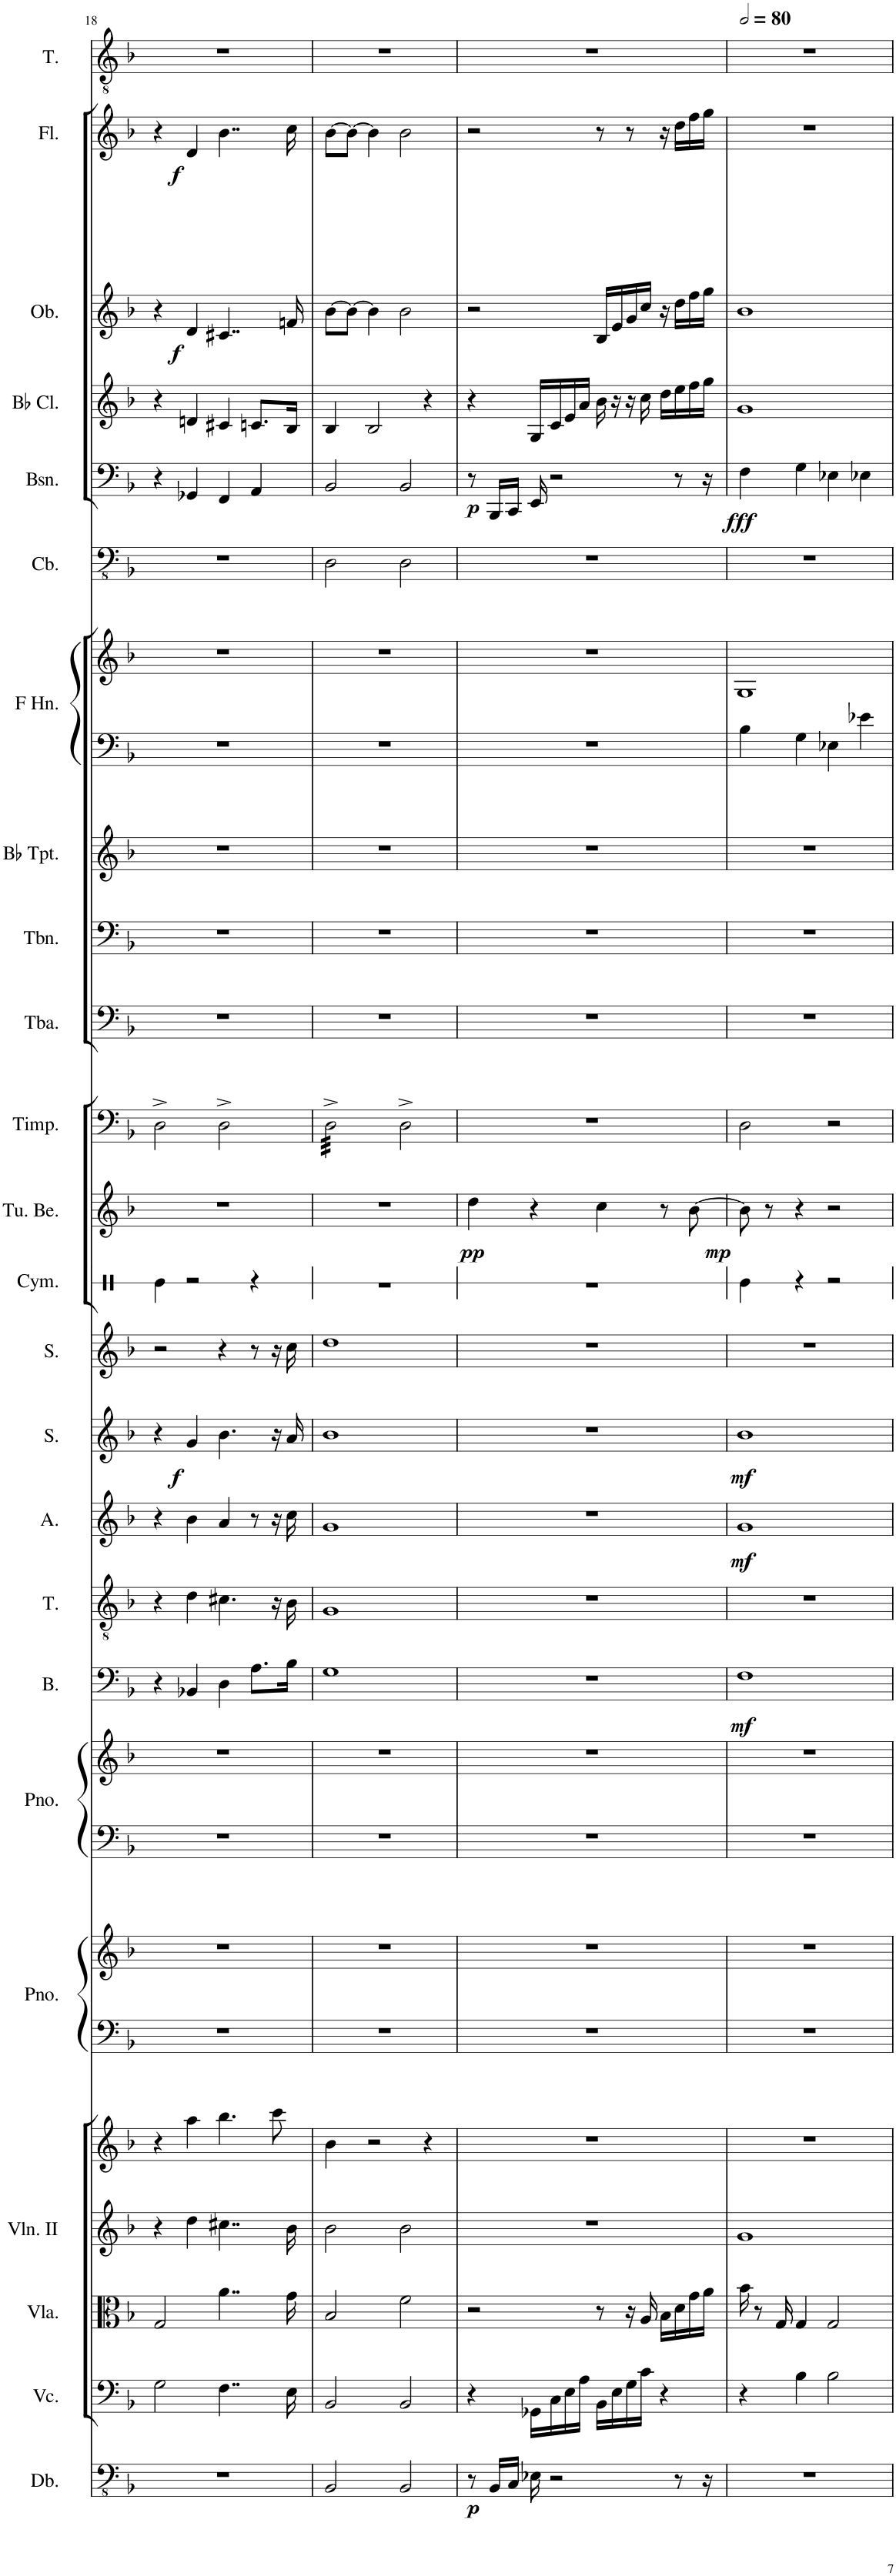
**kern	**dynam	**kern	**kern	**kern	**kern	**kern	**kern	**kern	**kern	**kern	**dynam	**kern	**kern	**dynam	**kern	**dynam	**kern	**kern	**kern	**dynam	**kern	**kern	**kern	**kern	**kern	**kern	**kern	**kern	**dynam	**kern	**kern	**dynam	**kern	**dynam	**kern
*part25	*part25	*part24	*part23	*part22	*part21	*part20	*part20	*part19	*part19	*part18	*part18	*part17	*part16	*part16	*part15	*part15	*part14	*part13	*part12	*part12	*part11	*part10	*part9	*part8	*part7	*part7	*part6	*part5	*part5	*part4	*part3	*part3	*part2	*part2	*part1
*staff28	*staff28	*staff27	*staff26	*staff25	*staff24	*staff23	*staff22	*staff21	*staff20	*staff19	*staff19	*staff18	*staff17	*staff17	*staff16	*staff16	*staff15	*staff14	*staff13	*staff13	*staff12	*staff11	*staff10	*staff9	*staff8	*staff7	*staff6	*staff5	*staff5	*staff4	*staff3	*staff3	*staff2	*staff2	*staff1
*I"Double Bass	*	*I"Violoncellos	*I"Violas	*I"Violins II	*I"Violins I	*I"Piano	*	*I"Piano	*	*I"Bass	*	*I"Tenor	*I"Alto	*	*I"Soprano	*	*I"Soprano	*I"Cymbal	*I"Tubular Bells	*	*I"Timpani	*I"Tuba	*I"Trombone	*I"Trumpets in Bb	*I"Horns in F	*	*I"Contrabasses	*I"Bassoons	*	*I"Clarinets in Bb	*I"Oboes	*	*I"Flutes	*	*I"Tenor
*I'Db.	*	*I'Vc.	*I'Vla.	*I'Vln. II	*	*I'Pno.	*	*I'Pno.	*	*I'B.	*	*I'T.	*I'A.	*	*I'S.	*	*I'S.	*I'Cym.	*I'Tu. Be.	*	*I'Timp.	*I'Tba.	*I'Tbn.	*	*	*	*I'Cb.	*I'Bsn.	*	*	*I'Ob.	*	*I'Fl.	*	*I'T.
!!LO:PB:g=z
*clefFv4	*	*clefF4	*clefC3	*clefG2	*clefG2	*clefF4	*clefG2	*clefF4	*clefG2	*clefF4	*	*clefGv2	*clefG2	*	*clefG2	*	*clefG2	*clefX	*clefG2	*	*clefF4	*clefF4	*clefF4	*clefG2	*clefF4	*clefG2	*clefFv4	*clefF4	*	*clefG2	*clefG2	*	*clefG2	*	*clefGv2
*ITrd7c12	*	*	*	*	*	*	*	*	*	*	*	*	*	*	*	*	*	*	*	*	*	*	*	*ITrd1c2	*ITrd4c7	*ITrd4c7	*ITrd7c12	*	*	*ITrd1c2	*	*	*	*	*
*k[b-]	*	*k[b-]	*k[b-]	*k[b-]	*k[b-]	*k[b-]	*k[b-]	*k[b-]	*k[b-]	*k[b-]	*	*k[b-]	*k[b-]	*	*k[b-]	*	*k[b-]	*k[]	*k[b-]	*	*k[b-]	*k[b-]	*k[b-]	*k[b-]	*k[b-]	*k[b-]	*k[b-]	*k[b-]	*	*k[b-]	*k[b-]	*	*k[b-]	*	*k[b-]
*M4/4	*	*M4/4	*M4/4	*M4/4	*M4/4	*M4/4	*M4/4	*M4/4	*M4/4	*M4/4	*	*M4/4	*M4/4	*	*M4/4	*	*M4/4	*M4/4	*M4/4	*	*M4/4	*M4/4	*M4/4	*M4/4	*M4/4	*M4/4	*M4/4	*M4/4	*	*M4/4	*M4/4	*	*M4/4	*	*M4/4
=18	=18	=18	=18	=18	=18	=18	=18	=18	=18	=18	=18	=18	=18	=18	=18	=18	=18	=18	=18	=18	=18	=18	=18	=18	=18	=18	=18	=18	=18	=18	=18	=18	=18	=18	=18
*	*	*	*	*	*	*	*	*	*	*	*	*	*	*	*^	*	*	*	*	*	*	*	*	*	*	*	*	*	*	*	*^	*	*^	*	*
1r	.	2G\	2G/	4r	4r	1r	1r	1r	1r	4r	.	4r	4r	.	4r	8ryy	.	2r	4Re\	1r	.	2D^\	1r	1r	1r	1r	1r	1r	4r	.	4r	4r	8ryy	.	4r	8ryy	.	1r
!	!	!	!	!	!	!	!	!	!	!	!	!	!	!	!	!	!LO:DY:b	!	!	!	!	!	!	!	!	!	!	!	!	!	!	!	!	!LO:DY:b	!	!	!LO:DY:b	!
.	.	.	.	.	.	.	.	.	.	.	.	.	.	.	.	2..ryy	f	.	.	.	.	.	.	.	.	.	.	.	.	.	.	.	2..ryy	f	.	2..ryy	f	.
.	.	.	.	4dd\	4aa\	.	.	.	.	4BB-X/	.	4d\	4b-\	.	4g/	.	.	.	2r	.	.	.	.	.	.	.	.	.	4GG-X/	.	4dn/	4d/	.	.	4d/	.	.	.
.	.	4..F\	4..a\	4..cc#X\	4.bb-\	.	.	.	.	4D\	.	4.c#X\	4a/	.	4.b-\	.	.	4r	.	.	.	2D^\	.	.	.	.	.	.	4FF/	.	4c#X/	4..c#X/	.	.	4..b-\	.	.	.
.	.	.	.	.	.	.	.	.	.	8.A\L	.	.	8r	.	.	.	.	8r	4r	.	.	.	.	.	.	.	.	.	4AA/	.	8.cn/L	.	.	.	.	.	.	.
.	.	.	.	.	8ccc\	.	.	.	.	.	.	16r	16r	.	16r	.	.	16r	.	.	.	.	.	.	.	.	.	.	.	.	.	.	.	.	.	.	.	.
.	.	16E\	16g\	16b-\	.	.	.	.	.	16B-\Jk	.	16B-\	16cc\	.	16a/	.	.	16cc\	.	.	.	.	.	.	.	.	.	.	.	.	16B-/Jk	16fn/	.	.	16cc\	.	.	.
*	*	*	*	*	*	*	*	*	*	*	*	*	*	*	*	*	*	*	*	*	*	*	*	*	*	*	*	*	*	*	*	*v	*v	*	*	*	*	*
*	*	*	*	*	*	*	*	*	*	*	*	*	*	*	*v	*v	*	*	*	*	*	*	*	*	*	*	*	*	*	*	*	*	*	*v	*v	*	*
=19	=19	=19	=19	=19	=19	=19	=19	=19	=19	=19	=19	=19	=19	=19	=19	=19	=19	=19	=19	=19	=19	=19	=19	=19	=19	=19	=19	=19	=19	=19	=19	=19	=19	=19	=19
*	*	*	*	*	*	*	*	*	*	*	*	*	*	*	*	*	*	*	*	*	*tremolo	*	*	*	*	*	*	*	*	*	*	*	*	*	*
2BBB-/	.	2BB-/	2B-/	2b-\	4b-\	1r	1r	1r	1r	1G	.	1G	1g	.	1b-	.	1dd	1r	1r	.	32D^\LLL	1r	1r	1r	1r	1r	2DD\	2BB-/	.	4B-/	[8b-\L	.	[8b-\L	.	1r
.	.	.	.	.	.	.	.	.	.	.	.	.	.	.	.	.	.	.	.	.	32D^\	.	.	.	.	.	.	.	.	.	.	.	.	.	.
.	.	.	.	.	.	.	.	.	.	.	.	.	.	.	.	.	.	.	.	.	32D^\	.	.	.	.	.	.	.	.	.	.	.	.	.	.
.	.	.	.	.	.	.	.	.	.	.	.	.	.	.	.	.	.	.	.	.	32D^\	.	.	.	.	.	.	.	.	.	.	.	.	.	.
.	.	.	.	.	.	.	.	.	.	.	.	.	.	.	.	.	.	.	.	.	32D^\	.	.	.	.	.	.	.	.	.	8b-\J_	.	8b-\J_	.	.
.	.	.	.	.	.	.	.	.	.	.	.	.	.	.	.	.	.	.	.	.	32D^\	.	.	.	.	.	.	.	.	.	.	.	.	.	.
.	.	.	.	.	.	.	.	.	.	.	.	.	.	.	.	.	.	.	.	.	32D^\	.	.	.	.	.	.	.	.	.	.	.	.	.	.
.	.	.	.	.	.	.	.	.	.	.	.	.	.	.	.	.	.	.	.	.	32D^\	.	.	.	.	.	.	.	.	.	.	.	.	.	.
.	.	.	.	.	2r	.	.	.	.	.	.	.	.	.	.	.	.	.	.	.	32D^\	.	.	.	.	.	.	.	.	2B-/	4b-\]	.	4b-\]	.	.
.	.	.	.	.	.	.	.	.	.	.	.	.	.	.	.	.	.	.	.	.	32D^\	.	.	.	.	.	.	.	.	.	.	.	.	.	.
.	.	.	.	.	.	.	.	.	.	.	.	.	.	.	.	.	.	.	.	.	32D^\	.	.	.	.	.	.	.	.	.	.	.	.	.	.
.	.	.	.	.	.	.	.	.	.	.	.	.	.	.	.	.	.	.	.	.	32D^\	.	.	.	.	.	.	.	.	.	.	.	.	.	.
.	.	.	.	.	.	.	.	.	.	.	.	.	.	.	.	.	.	.	.	.	32D^\	.	.	.	.	.	.	.	.	.	.	.	.	.	.
.	.	.	.	.	.	.	.	.	.	.	.	.	.	.	.	.	.	.	.	.	32D^\	.	.	.	.	.	.	.	.	.	.	.	.	.	.
.	.	.	.	.	.	.	.	.	.	.	.	.	.	.	.	.	.	.	.	.	32D^\	.	.	.	.	.	.	.	.	.	.	.	.	.	.
.	.	.	.	.	.	.	.	.	.	.	.	.	.	.	.	.	.	.	.	.	32D^\JJJ	.	.	.	.	.	.	.	.	.	.	.	.	.	.
*	*	*	*	*	*	*	*	*	*	*	*	*	*	*	*	*	*	*	*	*	*Xtremolo	*	*	*	*	*	*	*	*	*	*	*	*	*	*
2BBB-/	.	2BB-/	2f\	2b-\	.	.	.	.	.	.	.	.	.	.	.	.	.	.	.	.	2D^\	.	.	.	.	.	2DD\	2BB-/	.	.	2b-\	.	2b-\	.	.
.	.	.	.	.	4r	.	.	.	.	.	.	.	.	.	.	.	.	.	.	.	.	.	.	.	.	.	.	.	.	4r	.	.	.	.	.
=20	=20	=20	=20	=20	=20	=20	=20	=20	=20	=20	=20	=20	=20	=20	=20	=20	=20	=20	=20	=20	=20	=20	=20	=20	=20	=20	=20	=20	=20	=20	=20	=20	=20	=20	=20
!	!LO:DY:b	!	!	!	!	!	!	!	!	!	!	!	!	!	!	!	!	!	!	!LO:DY:b	!	!	!	!	!	!	!	!	!LO:DY:b	!	!	!	!	!	!
*	*	*	*	*	*	*	*	*	*	*	*	*	*	*	*	*	*	*	*^	*	*	*	*	*	*	*	*	*	*	*	*	*	*	*	*
8r	p	4r	2r	1r	1r	1r	1r	1r	1r	1r	.	1r	1r	.	1r	.	1r	1r	4dd\	2...ryy	pp	1r	1r	1r	1r	1r	1r	1r	8r	p	4r	2r	.	2r	.	1r
16BBB-/LL	.	.	.	.	.	.	.	.	.	.	.	.	.	.	.	.	.	.	.	.	.	.	.	.	.	.	.	.	16BBB-/LL	.	.	.	.	.	.	.
16CC/JJ	.	.	.	.	.	.	.	.	.	.	.	.	.	.	.	.	.	.	.	.	.	.	.	.	.	.	.	.	16CC/JJ	.	.	.	.	.	.	.
16EE-X\	.	16GG-X\LL	.	.	.	.	.	.	.	.	.	.	.	.	.	.	.	.	4r	.	.	.	.	.	.	.	.	.	16EE/	.	16G/LL	.	.	.	.	.
2r	.	16C\	.	.	.	.	.	.	.	.	.	.	.	.	.	.	.	.	.	.	.	.	.	.	.	.	.	.	2r	.	16c/	.	.	.	.	.
.	.	16E\	.	.	.	.	.	.	.	.	.	.	.	.	.	.	.	.	.	.	.	.	.	.	.	.	.	.	.	.	16e/	.	.	.	.	.
.	.	16A\JJ	.	.	.	.	.	.	.	.	.	.	.	.	.	.	.	.	.	.	.	.	.	.	.	.	.	.	.	.	16a/JJ	.	.	.	.	.
.	.	16BB-\LL	8r	.	.	.	.	.	.	.	.	.	.	.	.	.	.	.	4cc\	.	.	.	.	.	.	.	.	.	.	.	16b-\	16B-/LL	.	8r	.	.
.	.	16E\	.	.	.	.	.	.	.	.	.	.	.	.	.	.	.	.	.	.	.	.	.	.	.	.	.	.	.	.	16r	16e/	.	.	.	.
.	.	16G\	16r	.	.	.	.	.	.	.	.	.	.	.	.	.	.	.	.	.	.	.	.	.	.	.	.	.	.	.	16r	16g/	.	8r	.	.
.	.	16c\JJ	16A/	.	.	.	.	.	.	.	.	.	.	.	.	.	.	.	.	.	.	.	.	.	.	.	.	.	.	.	16cc\	16cc/JJ	.	.	.	.
.	.	4r	16B-\LL	.	.	.	.	.	.	.	.	.	.	.	.	.	.	.	8r	.	.	.	.	.	.	.	.	.	.	.	16dd\LL	16r	.	16r	.	.
8r	.	.	16d\	.	.	.	.	.	.	.	.	.	.	.	.	.	.	.	.	.	.	.	.	.	.	.	.	.	8r	.	16ee\	16dd\LL	.	16dd\LL	.	.
.	.	.	16g\	.	.	.	.	.	.	.	.	.	.	.	.	.	.	.	[8b-\	.	.	.	.	.	.	.	.	.	.	.	16ff\	16ff\	.	16ff\	.	.
!	!	!	!	!	!	!	!	!	!	!	!	!	!	!	!	!	!	!	!	!	!LO:DY:b	!	!	!	!	!	!	!	!	!	!	!	!	!	!	!
16r	.	.	16a\JJ	.	.	.	.	.	.	.	.	.	.	.	.	.	.	.	.	16ryy	mp	.	.	.	.	.	.	.	16r	.	16gg\JJ	16gg\JJ	.	16gg\JJ	.	.
*	*	*	*	*	*	*	*	*	*	*	*	*	*	*	*	*	*	*	*v	*v	*	*	*	*	*	*	*	*	*	*	*	*	*	*	*	*
=21	=21	=21	=21	=21	=21	=21	=21	=21	=21	=21	=21	=21	=21	=21	=21	=21	=21	=21	=21	=21	=21	=21	=21	=21	=21	=21	=21	=21	=21	=21	=21	=21	=21	=21	=21
*	*	*	*	*	*	*	*	*	*	*	*	*	*	*	*	*	*	*	*	*	*	*	*	*	*	*	*	*	*	*	*	*	*	*	*MM160
*	*	*	*	*	*	*	*	*	*	*	*	*	*	*	*	*	*	*	*^	*	*	*	*	*	*	*	*	*	*	*	*	*	*	*	*
!	!	!	!	!	!	!	!	!	!	!	!LO:DY:b	!	!	!LO:DY:b	!	!LO:DY:b	!	!	!	!	!	!	!	!	!	!	!	!	!	!LO:DY:b	!	!	!	!	!	!
*	*	*	*	*	*	*	*	*	*	*	*	*	*	*	*	*	*	*	*v	*v	*	*	*	*	*	*	*	*	*	*	*	*	*	*	*	*
1r	.	4r	16b-\	1g	1r	1r	1r	1r	1r	1F	mf	1r	1g	mf	1b-	mf	1r	4Re\	8b-\]	.	2D\	1r	1r	1r	4B-\	1G	1r	4F\	fff	1g	1b-	.	1r	.	1r
.	.	.	8r	.	.	.	.	.	.	.	.	.	.	.	.	.	.	.	.	.	.	.	.	.	.	.	.	.	.	.	.	.	.	.	.
.	.	.	.	.	.	.	.	.	.	.	.	.	.	.	.	.	.	.	8r	.	.	.	.	.	.	.	.	.	.	.	.	.	.	.	.
.	.	.	16G/	.	.	.	.	.	.	.	.	.	.	.	.	.	.	.	.	.	.	.	.	.	.	.	.	.	.	.	.	.	.	.	.
.	.	4B-\	4G/	.	.	.	.	.	.	.	.	.	.	.	.	.	.	4r	4r	.	.	.	.	.	4G\	.	.	4G\	.	.	.	.	.	.	.
.	.	2B-\	2G/	.	.	.	.	.	.	.	.	.	.	.	.	.	.	2r	2r	.	2r	.	.	.	4E-X\	.	.	4E-X\	.	.	.	.	.	.	.
.	.	.	.	.	.	.	.	.	.	.	.	.	.	.	.	.	.	.	.	.	.	.	.	.	4e-X\	.	.	4E-X\	.	.	.	.	.	.	.
=	=	=	=	=	=	=	=	=	=	=	=	=	=	=	=	=	=	=	=	=	=	=	=	=	=	=	=	=	=	=	=	=	=	=	=
*-	*-	*-	*-	*-	*-	*-	*-	*-	*-	*-	*-	*-	*-	*-	*-	*-	*-	*-	*-	*-	*-	*-	*-	*-	*-	*-	*-	*-	*-	*-	*-	*-	*-	*-	*-
